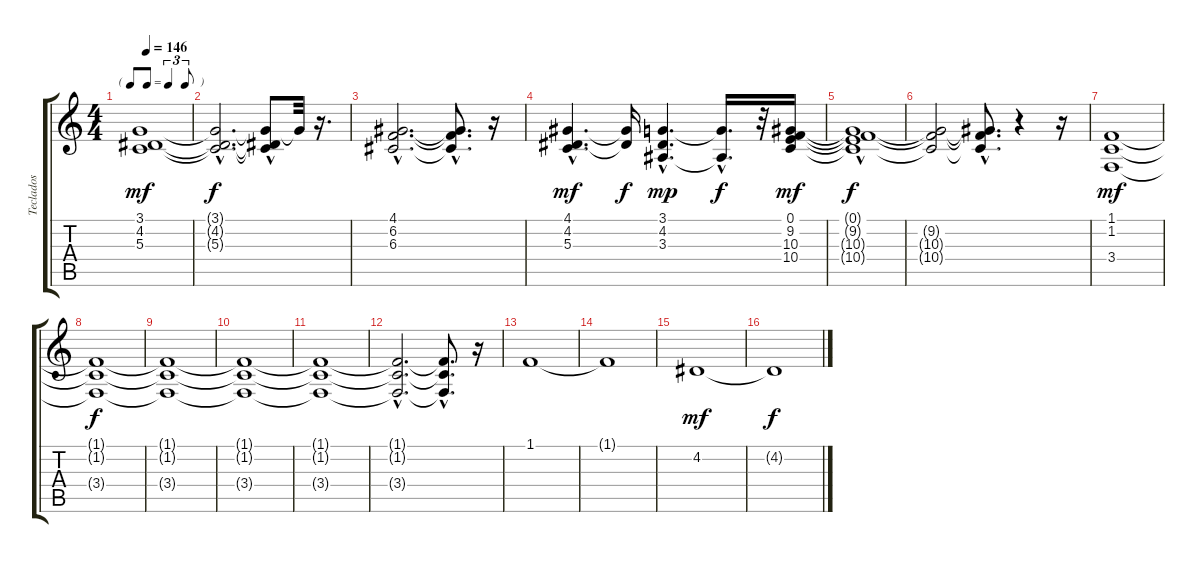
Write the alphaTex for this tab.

\track ("Teclados" "Teclados") {instrument pad2warm}
\staff {score tabs}
\tuning (E4 B3 G3 D3 A2 E2) {hide}
\ts (4 4)
\tf triplet8th
\tempo 146
\clef g2
\ks c
(3.1 4.2 5.3).1{dy mf} |
(3.1{hac t} 4.2{hac t} 5.3{hac t}).2{d dy f} (3.1{t} 4.2{t} 5.3{hac t}).8 3.1{t}.32 r.16{d} |
(4.1{hac} 6.2{hac} 6.3{hac}).2{d} (4.1{hac t} 6.2{hac t} 6.3{t}).8{d} r.16 |
(4.1{hac} 4.2{hac} 5.3{hac}).4{d dy mf} (4.1{t} 4.2{t}).16{dy f} (3.1{hac} 4.2 3.3{hac}).4{d dy mp} (3.1{hac t} 3.3{t}).16{d dy f} r.32 (0.1 9.2 10.3 10.4).16{dy mf} |
(0.1{hac t} 9.2{t} 10.3{t} 10.4{t}).1{dy f} |
(9.2{t} 10.3{t} 10.4{t}).2 (9.2{hac t} 10.3{hac t} 10.4{hac t}).8{d} r.4 r.16 |
(1.1 1.2 3.4).1{dy mf} |
(1.1{t} 1.2{t} 3.4{t}).1{dy f} |
(1.1{t} 1.2{t} 3.4{t}).1 |
(1.1{t} 1.2{t} 3.4{t}).1 |
(1.1{t} 1.2{t} 3.4{t}).1 |
(1.1{hac t} 1.2{hac t} 3.4{hac t}).2{d} (1.1{hac t} 1.2{hac t} 3.4{t}).8{d} r.16 |
1.1.1 |
1.1{t}.1 |
4.2.1{dy mf} |
4.2{t}.1{dy f}
